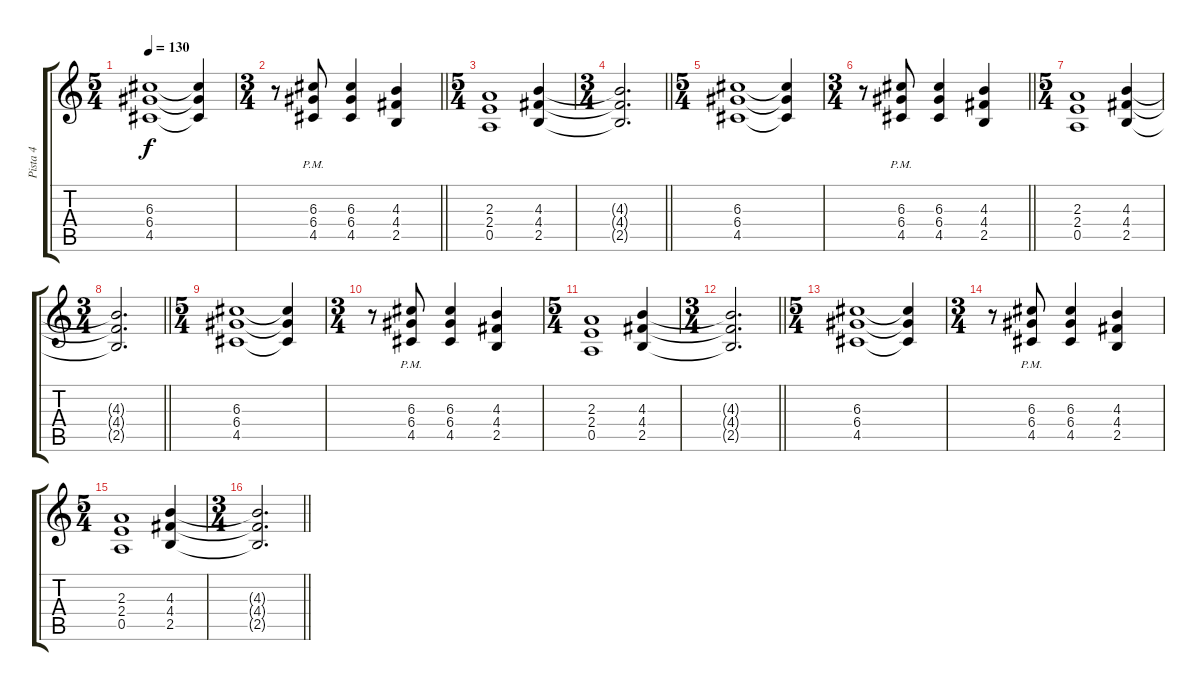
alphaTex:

\track ("Pista 4" "Pista 4") {instrument distortionguitar}
\staff {score tabs}
\tuning (E4 B3 G3 D3 A2 E2) {hide}
\ts (5 4)
\tempo 130
\clef g2
\ks c
(6.3 6.4 4.5).1{dy f} (6.3{t} 6.4{t} 4.5{t}).4 |
\ts (3 4)
\barLineRight lightlight
r.8 (6.3{pm} 6.4 4.5).8 (6.3 6.4 4.5).4 (4.3 4.4 2.5).4 |
\ts (5 4)
(2.3 2.4 0.5).1 (4.3 4.4 2.5).4 |
\ts (3 4)
\barLineRight lightlight
(4.3{t} 4.4{t} 2.5{t}).2{d} |
\ts (5 4)
(6.3 6.4 4.5).1 (6.3{t} 6.4{t} 4.5{t}).4 |
\ts (3 4)
\barLineRight lightlight
r.8 (6.3{pm} 6.4 4.5).8 (6.3 6.4 4.5).4 (4.3 4.4 2.5).4 |
\ts (5 4)
(2.3 2.4 0.5).1 (4.3 4.4 2.5).4 |
\ts (3 4)
\barLineRight lightlight
(4.3{t} 4.4{t} 2.5{t}).2{d} |
\ts (5 4)
(6.3 6.4 4.5).1 (6.3{t} 6.4{t} 4.5{t}).4 |
\ts (3 4)
r.8 (6.3{pm} 6.4 4.5).8 (6.3 6.4 4.5).4 (4.3 4.4 2.5).4 |
\ts (5 4)
(2.3 2.4 0.5).1 (4.3 4.4 2.5).4 |
\ts (3 4)
\barLineRight lightlight
(4.3{t} 4.4{t} 2.5{t}).2{d} |
\ts (5 4)
(6.3 6.4 4.5).1 (6.3{t} 6.4{t} 4.5{t}).4 |
\ts (3 4)
r.8 (6.3{pm} 6.4 4.5).8 (6.3 6.4 4.5).4 (4.3 4.4 2.5).4 |
\ts (5 4)
(2.3 2.4 0.5).1 (4.3 4.4 2.5).4 |
\ts (3 4)
\barLineRight lightlight
(4.3{t} 4.4{t} 2.5{t}).2{d}
